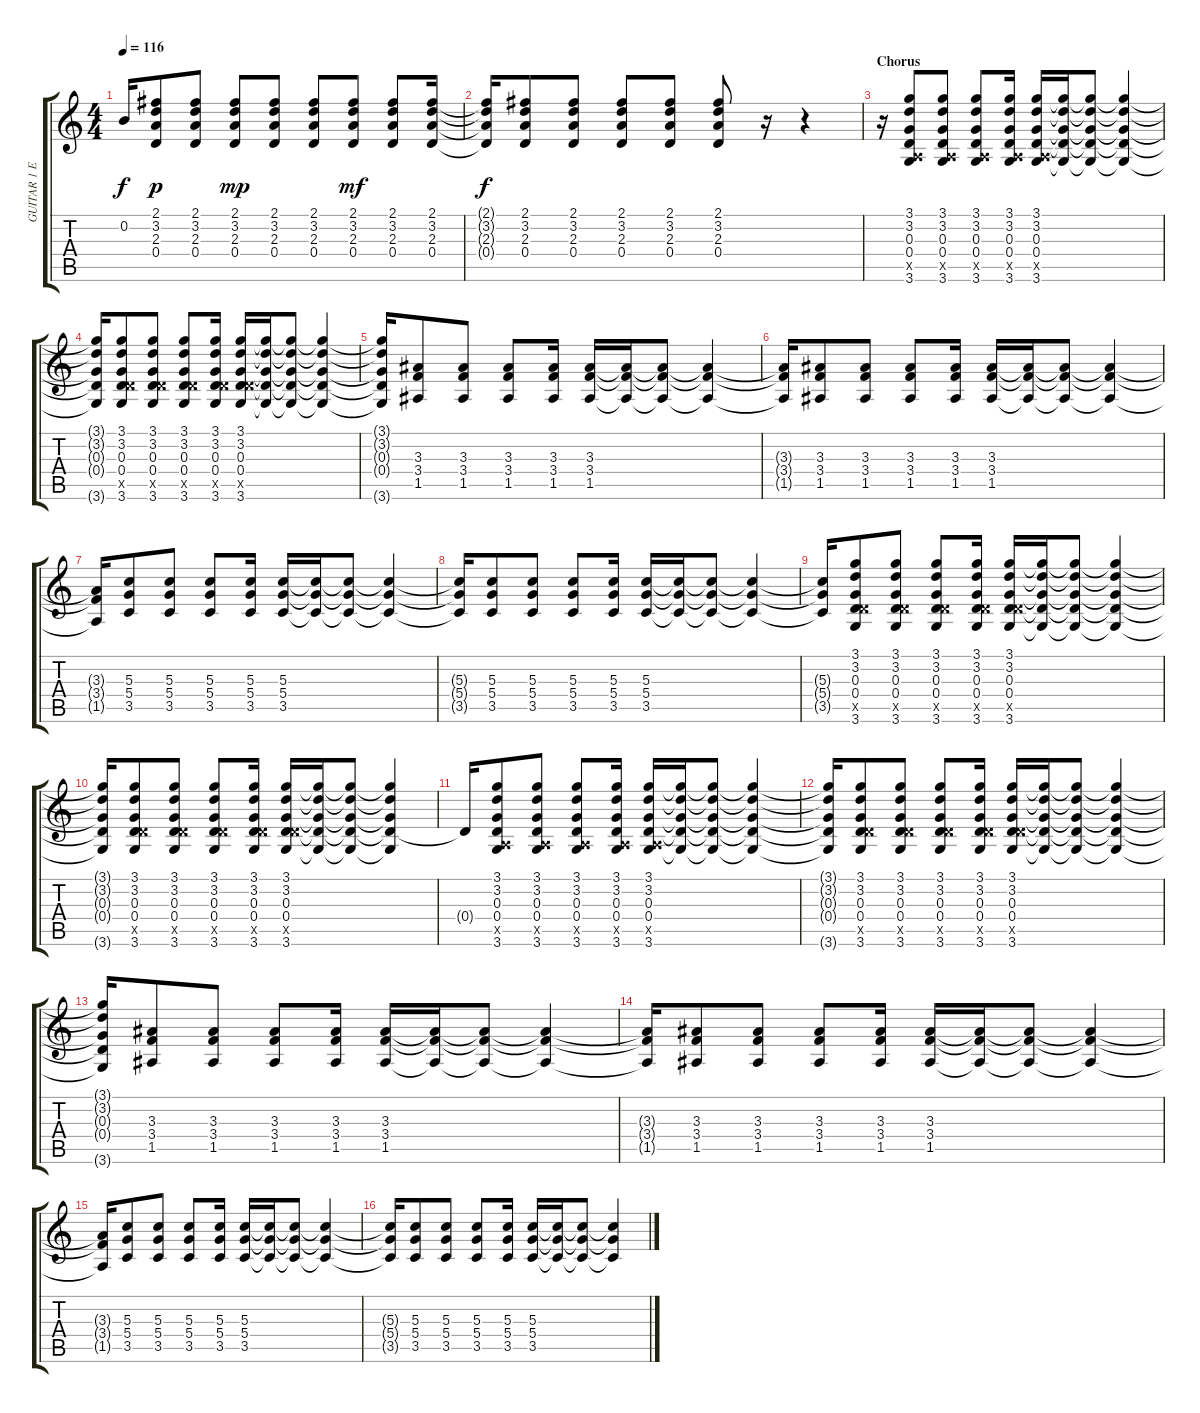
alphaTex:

\track ("GUITAR 1 ECHO" "GUITAR 1 E") {instrument electricguitarclean}
\staff {score tabs}
\tuning (E4 B3 G3 D3 A2 E2) {hide}
\ts (4 4)
\tempo 116
\clef g2
\ks c
0.2{t}.16{dy f} (2.1 3.2 2.3 0.4).8{dy p} (2.1 3.2 2.3 0.4).8 (2.1 3.2 2.3 0.4).8{dy mp} (2.1 3.2 2.3 0.4).8 (2.1 3.2 2.3 0.4).8 (2.1 3.2 2.3 0.4).8{dy mf} (2.1 3.2 2.3 0.4).8 (2.1 3.2 2.3 0.4).16 |
(2.1{t} 3.2{t} 2.3{t} 0.4{t}).16{dy f} (2.1 3.2 2.3 0.4).8 (2.1 3.2 2.3 0.4).8 (2.1 3.2 2.3 0.4).8 (2.1 3.2 2.3 0.4).8 (2.1 3.2 2.3 0.4).8 r.16 r.4 |
\section ("" "Chorus")
r.16 (3.1 3.2 0.3 0.4 0.5{x} 3.6).8 (3.1 3.2 0.3 0.4 0.5{x} 3.6).8 (3.1 3.2 0.3 0.4 0.5{x} 3.6).8 (3.1 3.2 0.3 0.4 0.5{x} 3.6).16 (3.1 3.2 0.3 0.4 0.5{x} 3.6).16 (3.1{t} 3.2{t} 0.3{t} 0.4{t} 3.6{t}).16 (3.1{t} 3.2{t} 0.3{t} 0.4{t} 3.6{t}).8 (3.1{t} 3.2{t} 0.3{t} 0.4{t} 3.6{t}).4 |
(3.1{t} 3.2{t} 0.3{t} 0.4{t} 3.6{t}).16 (3.1 3.2 0.3 0.4 5.5{x} 3.6).8 (3.1 3.2 0.3 0.4 5.5{x} 3.6).8 (3.1 3.2 0.3 0.4 5.5{x} 3.6).8 (3.1 3.2 0.3 0.4 5.5{x} 3.6).16 (3.1 3.2 0.3 0.4 5.5{x} 3.6).16 (3.1{t} 3.2{t} 0.3{t} 0.4{t} 3.6{t}).16 (3.1{t} 3.2{t} 0.3{t} 0.4{t} 3.6{t}).8 (3.1{t} 3.2{t} 0.3{t} 0.4{t} 3.6{t}).4 |
(3.1{t} 3.2{t} 0.3{t} 0.4{t} 3.6{t}).16 (3.3 3.4 1.5).8 (3.3 3.4 1.5).8 (3.3 3.4 1.5).8 (3.3 3.4 1.5).16 (3.3 3.4 1.5).16 (3.3{t} 3.4{t} 1.5{t}).16 (3.3{t} 3.4{t} 1.5{t}).8 (3.3{t} 3.4{t} 1.5{t}).4 |
(3.3{t} 3.4{t} 1.5{t}).16 (3.3 3.4 1.5).8 (3.3 3.4 1.5).8 (3.3 3.4 1.5).8 (3.3 3.4 1.5).16 (3.3 3.4 1.5).16 (3.3{t} 3.4{t} 1.5{t}).16 (3.3{t} 3.4{t} 1.5{t}).8 (3.3{t} 3.4{t} 1.5{t}).4 |
(3.3{t} 3.4{t} 1.5{t}).16 (5.3 5.4 3.5).8 (5.3 5.4 3.5).8 (5.3 5.4 3.5).8 (5.3 5.4 3.5).16 (5.3 5.4 3.5).16 (5.3{t} 5.4{t} 3.5{t}).16 (5.3{t} 5.4{t} 3.5{t}).8 (5.3{t} 5.4{t} 3.5{t}).4 |
(5.3{t} 5.4{t} 3.5{t}).16 (5.3 5.4 3.5).8 (5.3 5.4 3.5).8 (5.3 5.4 3.5).8 (5.3 5.4 3.5).16 (5.3 5.4 3.5).16 (5.3{t} 5.4{t} 3.5{t}).16 (5.3{t} 5.4{t} 3.5{t}).8 (5.3{t} 5.4{t} 3.5{t}).4 |
(5.3{t} 5.4{t} 3.5{t}).16 (3.1 3.2 0.3 0.4 5.5{x} 3.6).8 (3.1 3.2 0.3 0.4 5.5{x} 3.6).8 (3.1 3.2 0.3 0.4 5.5{x} 3.6).8 (3.1 3.2 0.3 0.4 5.5{x} 3.6).16 (3.1 3.2 0.3 0.4 5.5{x} 3.6).16 (3.1{t} 3.2{t} 0.3{t} 0.4{t} 3.6{t}).16 (3.1{t} 3.2{t} 0.3{t} 0.4{t} 3.6{t}).8 (3.1{t} 3.2{t} 0.3{t} 0.4{t} 3.6{t}).4 |
(3.1{t} 3.2{t} 0.3{t} 0.4{t} 3.6{t}).16 (3.1 3.2 0.3 0.4 5.5{x} 3.6).8 (3.1 3.2 0.3 0.4 5.5{x} 3.6).8 (3.1 3.2 0.3 0.4 5.5{x} 3.6).8 (3.1 3.2 0.3 0.4 5.5{x} 3.6).16 (3.1 3.2 0.3 0.4 5.5{x} 3.6).16 (3.1{t} 3.2{t} 0.3{t} 0.4{t} 3.6{t}).16 (3.1{t} 3.2{t} 0.3{t} 0.4{t} 3.6{t}).8 (3.1{t} 3.2{t} 0.3{t} 0.4{t} 3.6{t}).4 |
0.4{t}.16 (3.1 3.2 0.3 0.4 0.5{x} 3.6).8 (3.1 3.2 0.3 0.4 0.5{x} 3.6).8 (3.1 3.2 0.3 0.4 0.5{x} 3.6).8 (3.1 3.2 0.3 0.4 0.5{x} 3.6).16 (3.1 3.2 0.3 0.4 0.5{x} 3.6).16 (3.1{t} 3.2{t} 0.3{t} 0.4{t} 3.6{t}).16 (3.1{t} 3.2{t} 0.3{t} 0.4{t} 3.6{t}).8 (3.1{t} 3.2{t} 0.3{t} 0.4{t} 3.6{t}).4 |
(3.1{t} 3.2{t} 0.3{t} 0.4{t} 3.6{t}).16 (3.1 3.2 0.3 0.4 5.5{x} 3.6).8 (3.1 3.2 0.3 0.4 5.5{x} 3.6).8 (3.1 3.2 0.3 0.4 5.5{x} 3.6).8 (3.1 3.2 0.3 0.4 5.5{x} 3.6).16 (3.1 3.2 0.3 0.4 5.5{x} 3.6).16 (3.1{t} 3.2{t} 0.3{t} 0.4{t} 3.6{t}).16 (3.1{t} 3.2{t} 0.3{t} 0.4{t} 3.6{t}).8 (3.1{t} 3.2{t} 0.3{t} 0.4{t} 3.6{t}).4 |
(3.1{t} 3.2{t} 0.3{t} 0.4{t} 3.6{t}).16 (3.3 3.4 1.5).8 (3.3 3.4 1.5).8 (3.3 3.4 1.5).8 (3.3 3.4 1.5).16 (3.3 3.4 1.5).16 (3.3{t} 3.4{t} 1.5{t}).16 (3.3{t} 3.4{t} 1.5{t}).8 (3.3{t} 3.4{t} 1.5{t}).4 |
(3.3{t} 3.4{t} 1.5{t}).16 (3.3 3.4 1.5).8 (3.3 3.4 1.5).8 (3.3 3.4 1.5).8 (3.3 3.4 1.5).16 (3.3 3.4 1.5).16 (3.3{t} 3.4{t} 1.5{t}).16 (3.3{t} 3.4{t} 1.5{t}).8 (3.3{t} 3.4{t} 1.5{t}).4 |
(3.3{t} 3.4{t} 1.5{t}).16 (5.3 5.4 3.5).8 (5.3 5.4 3.5).8 (5.3 5.4 3.5).8 (5.3 5.4 3.5).16 (5.3 5.4 3.5).16 (5.3{t} 5.4{t} 3.5{t}).16 (5.3{t} 5.4{t} 3.5{t}).8 (5.3{t} 5.4{t} 3.5{t}).4 |
(5.3{t} 5.4{t} 3.5{t}).16 (5.3 5.4 3.5).8 (5.3 5.4 3.5).8 (5.3 5.4 3.5).8 (5.3 5.4 3.5).16 (5.3 5.4 3.5).16 (5.3{t} 5.4{t} 3.5{t}).16 (5.3{t} 5.4{t} 3.5{t}).8 (5.3{t} 5.4{t} 3.5{t}).4
